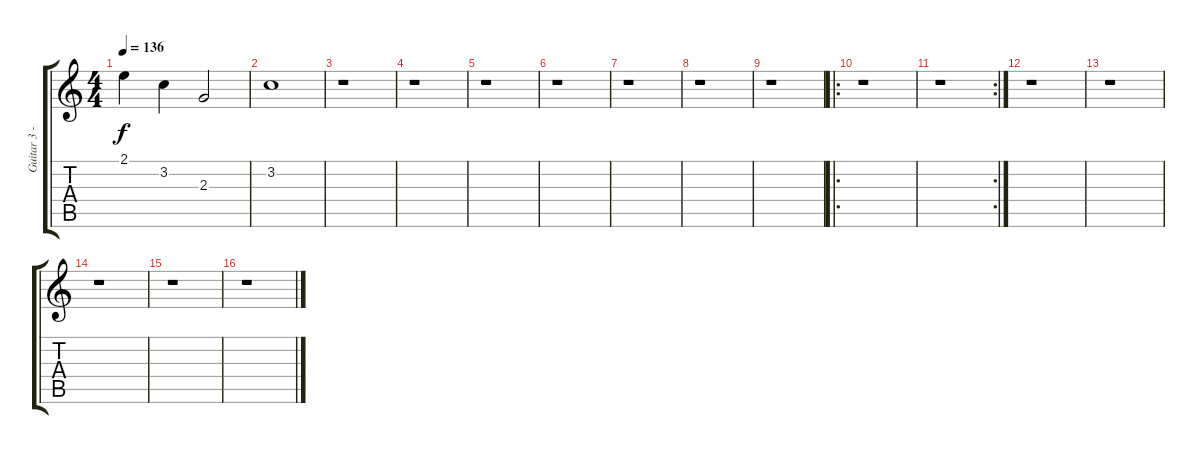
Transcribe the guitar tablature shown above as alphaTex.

\track ("Guitar 3 - Distortion" "Guitar 3 -") {instrument overdrivenguitar}
\staff {score tabs}
\tuning (D4 A3 F3 C3 G2 D2) {hide}
\ts (4 4)
\tempo 136
\clef g2
\ks c
2.1.4{dy f} 3.2.4 2.3.2 |
3.2.1 |
r.1 |
r.1 |
r.1 |
r.1 |
r.1 |
r.1 |
r.1 |
\ro
r.1 |
\rc 2
r.1 |
r.1 |
r.1 |
r.1 |
r.1 |
r.1
